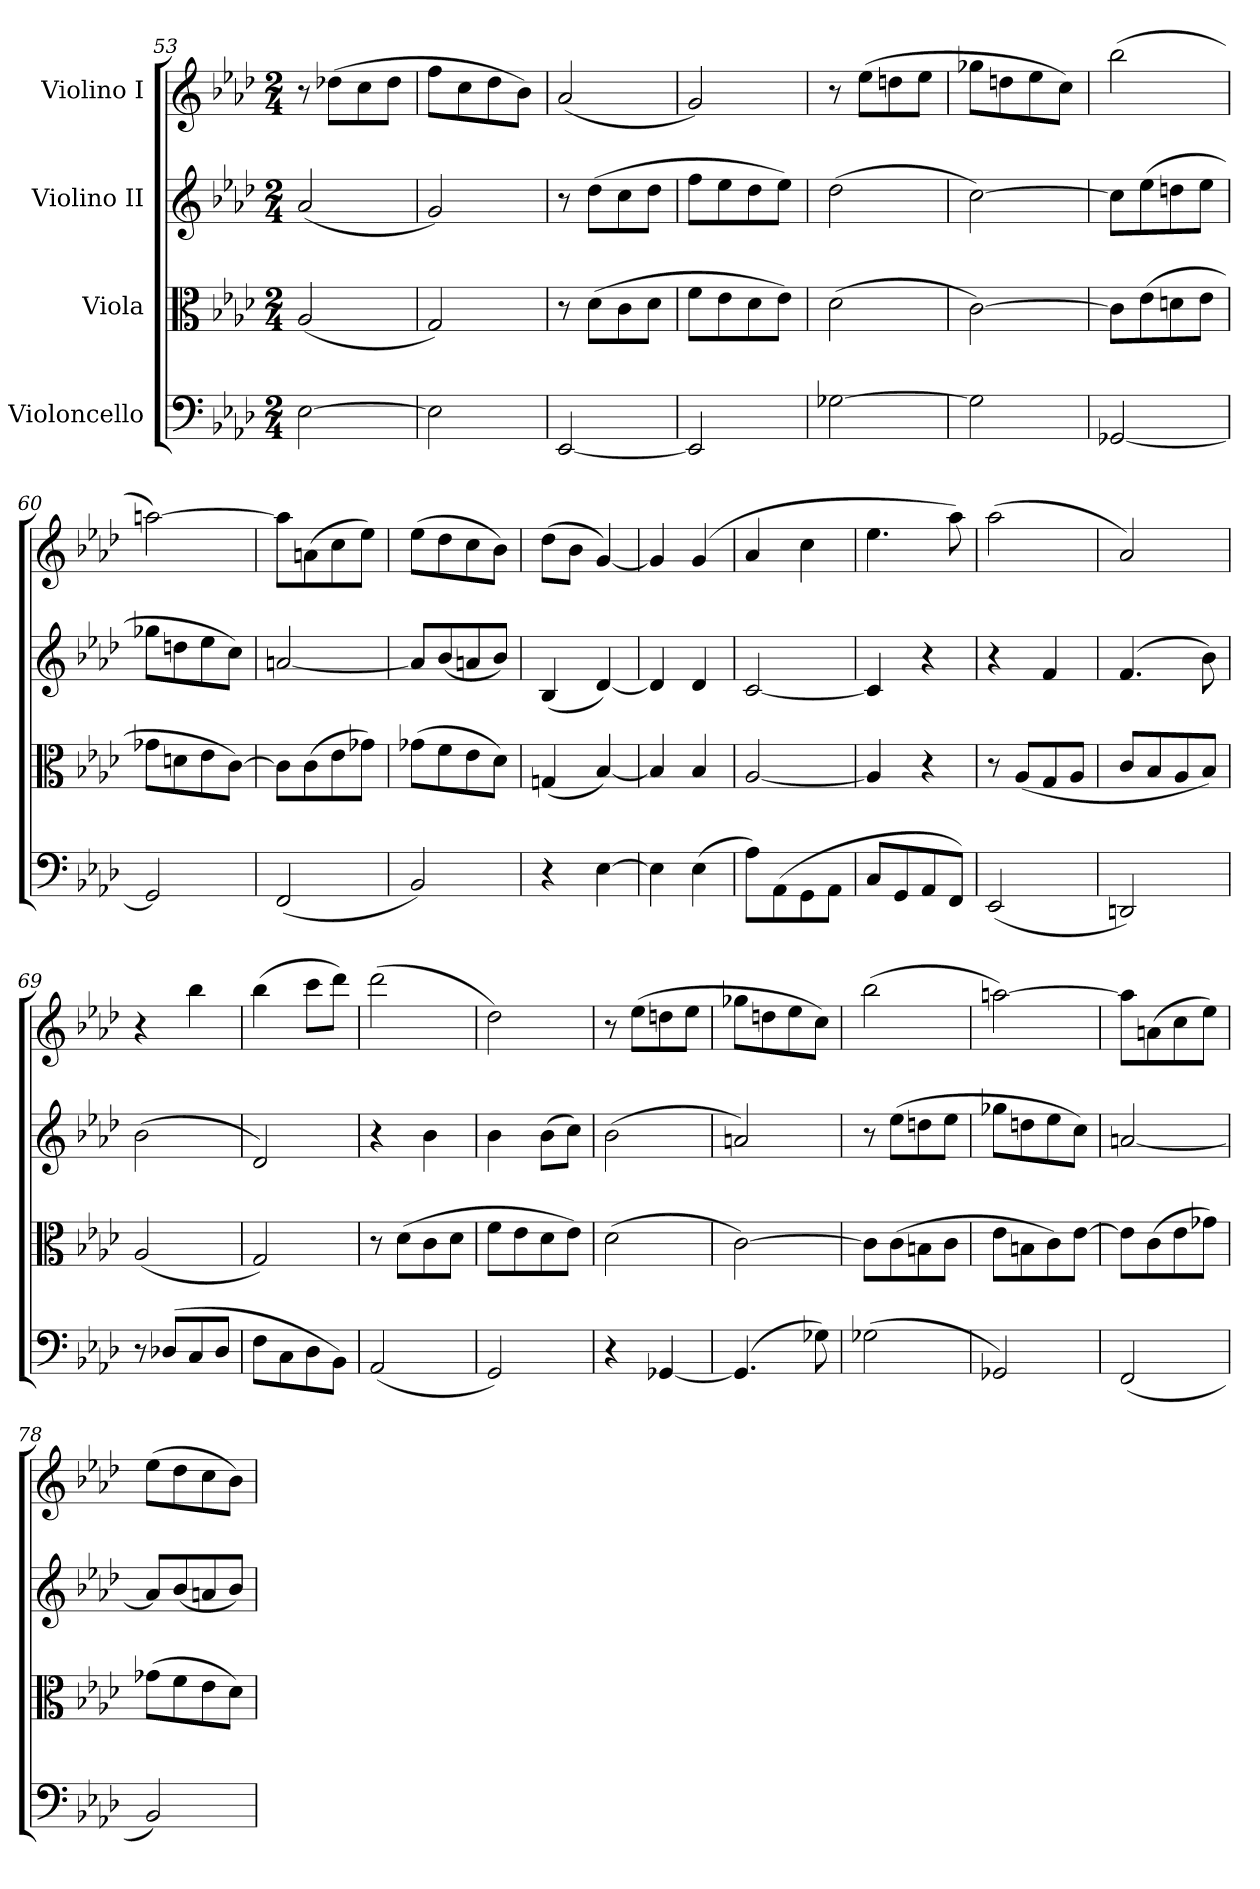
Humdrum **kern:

**kern	**kern	**kern	**kern
*part4	*part3	*part2	*part1
*staff4	*staff3	*staff2	*staff1
*I"Violoncello	*I"Viola	*I"Violino II	*I"Violino I
*clefF4	*clefC3	*clefG2	*clefG2
*k[b-e-a-d-]	*k[b-e-a-d-]	*k[b-e-a-d-]	*k[b-e-a-d-]
*M2/4	*M2/4	*M2/4	*M2/4
=53	=53	=53	=53
[2E-\	(2A-/	(2a-/	8r
.	.	.	(8dd-X\L
.	.	.	8cc\
.	.	.	8dd-\J
=54	=54	=54	=54
2E-\]	2G/)	2g/)	8ff\L
.	.	.	8cc\
.	.	.	8dd-\
.	.	.	8b-\J)
=55	=55	=55	=55
[2EE-/	8r	8r	(2a-/
.	(8d-\L	(8dd-\L	.
.	8c\	8cc\	.
.	8d-\J	8dd-\J	.
=56	=56	=56	=56
2EE-/]	8f\L	8ff\L	2g/)
.	8e-\	8ee-\	.
.	8d-\	8dd-\	.
.	8e-\J)	8ee-\J)	.
=57	=57	=57	=57
[2G-X\	(2d-\	(2dd-\	8r
.	.	.	(8ee-\L
.	.	.	8ddn\
.	.	.	8ee-\J
=58	=58	=58	=58
2G-\]	[2c\)	[2cc\)	8gg-X\L
.	.	.	8ddn\
.	.	.	8ee-\
.	.	.	8cc\J)
=59	=59	=59	=59
[2GG-X/	8c\L]	8cc\L]	(2bb-\
.	(8e-\	(8ee-\	.
.	8dn\	8ddn\	.
.	8e-\J	8ee-\J	.
=60	=60	=60	=60
2GG-/]	8g-X\L	8gg-X\L	[2aan\)
.	8dn\	8ddn\	.
.	8e-\	8ee-\	.
.	[8c\J)	8cc\J)	.
=61	=61	=61	=61
(2FF/	8c\L]	[2an/	8aa\L]
.	(8c\	.	(8an\
.	8e-\	.	8cc\
.	8g-X\J)	.	8ee-\J)
=62	=62	=62	=62
2BB-/)	(8g-X\L	8a/L]	(8ee-\L
.	8f\	(8b-/	8dd-\
.	8e-\	8an/	8cc\
.	8d-\J)	8b-/J)	8b-\J)
=63	=63	=63	=63
4r	(4Gn/	(4B-/	(8dd-\L
.	.	.	8b-\J
[4E-\	[4B-/)	[4d-/)	[4g/)
!!LO:LB:g=z
=64	=64	=64	=64
4E-\]	4B-/]	4d-/]	4g/]
(4E-\	4B-/	4d-/	(4g/
=65	=65	=65	=65
8A-\L)	[2A-/	[2c/	4a-/
(8AA-\	.	.	.
8GG\	.	.	4cc\
8AA-\J	.	.	.
=66	=66	=66	=66
8C/L	4A-/]	4c/]	4.ee-\
8GG/	.	.	.
8AA-/	4r	4r	.
8FF/J)	.	.	8aa-\)
=67	=67	=67	=67
(2EE-/	8r	4r	(2aa-\
.	(8A-/L	.	.
.	8G/	4f/	.
.	8A-/J	.	.
=68	=68	=68	=68
2DDn/)	8c/L	(4.f/	2a-/)
.	8B-/	.	.
.	8A-/	.	.
.	8B-/J)	8b-\)	.
=69	=69	=69	=69
8r	(2A-/	(2b-\	4r
(8D-X/L	.	.	.
8C/	.	.	4bb-\
8D-/J	.	.	.
=70	=70	=70	=70
8F\L	2G/)	2d-/)	(4bb-\
8C\	.	.	.
8D-\	.	.	8ccc\L
8BB-\J)	.	.	8ddd-\J)
=71	=71	=71	=71
(2AA-/	8r	4r	(2ddd-\
.	(8d-\L	.	.
.	8c\	4b-\	.
.	8d-\J	.	.
=72	=72	=72	=72
2GG/)	8f\L	4b-\	2dd-\)
.	8e-\	.	.
.	8d-\	(8b-\L	.
.	8e-\J)	8cc\J)	.
=73	=73	=73	=73
4r	(2d-\	(2b-\	8r
.	.	.	(8ee-\L
[4GG-X/	.	.	8ddn\
.	.	.	8ee-\J
=74	=74	=74	=74
(4.GG-/]	[2c\)	2an/)	8gg-X\L
.	.	.	8ddn\
.	.	.	8ee-\
8G-X\)	.	.	8cc\J)
=75	=75	=75	=75
(2G-X\	8c\L]	8r	(2bb-\
.	(8c\	(8ee-\L	.
.	8Bn\	8ddn\	.
.	8c\J	8ee-\J	.
=76	=76	=76	=76
2GG-X/)	8e-\L	8gg-X\L	[2aan\)
.	8Bn\	8ddn\	.
.	8c\)	8ee-\	.
.	[8e-\J	8cc\J)	.
!!LO:LB:g=z
=77	=77	=77	=77
(2FF/	8e-\L]	[2an/	8aa\L]
.	(8c\	.	(8an\
.	8e-\	.	8cc\
.	8g-X\J)	.	8ee-\J)
=78	=78	=78	=78
2BB-/)	(8g-X\L	8a/L]	(8ee-\L
.	8f\	(8b-/	8dd-\
.	8e-\	8an/	8cc\
.	8d-\J)	8b-/J)	8b-\J)
=	=	=	=
*-	*-	*-	*-
